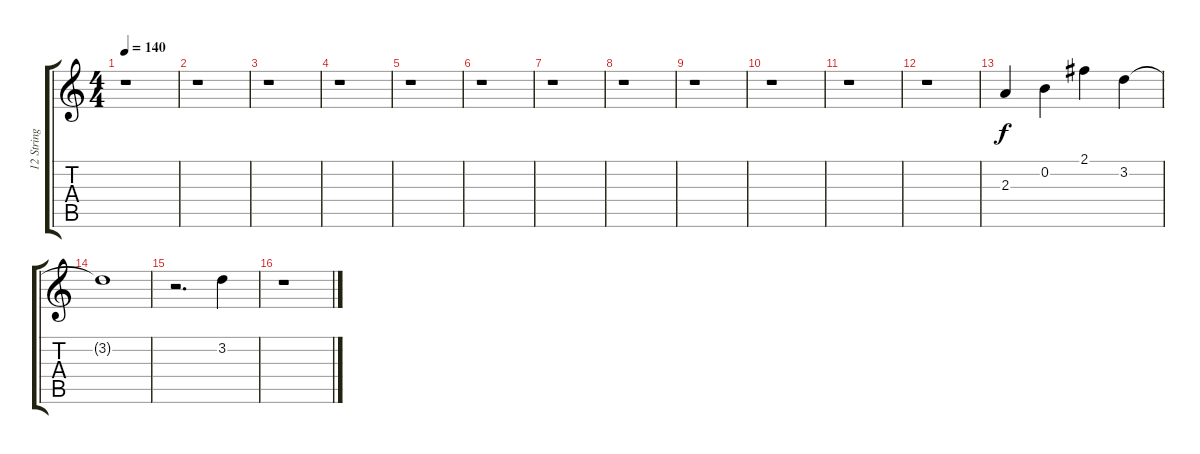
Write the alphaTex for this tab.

\track ("12 String Gtr Bank 8" "12 String ") {instrument acousticguitarsteel}
\staff {score tabs}
\tuning (E4 B3 G3 D3 A2 E2) {hide}
\ts (4 4)
\tempo 140
\clef g2
\ks c
r.1{dy f} |
r.1 |
r.1 |
r.1 |
r.1 |
r.1 |
r.1 |
r.1 |
r.1 |
r.1 |
r.1 |
r.1 |
2.3.4 0.2.4 2.1.4 3.2.4 |
3.2{t}.1 |
r.2{d} 3.2.4 |
r.1
